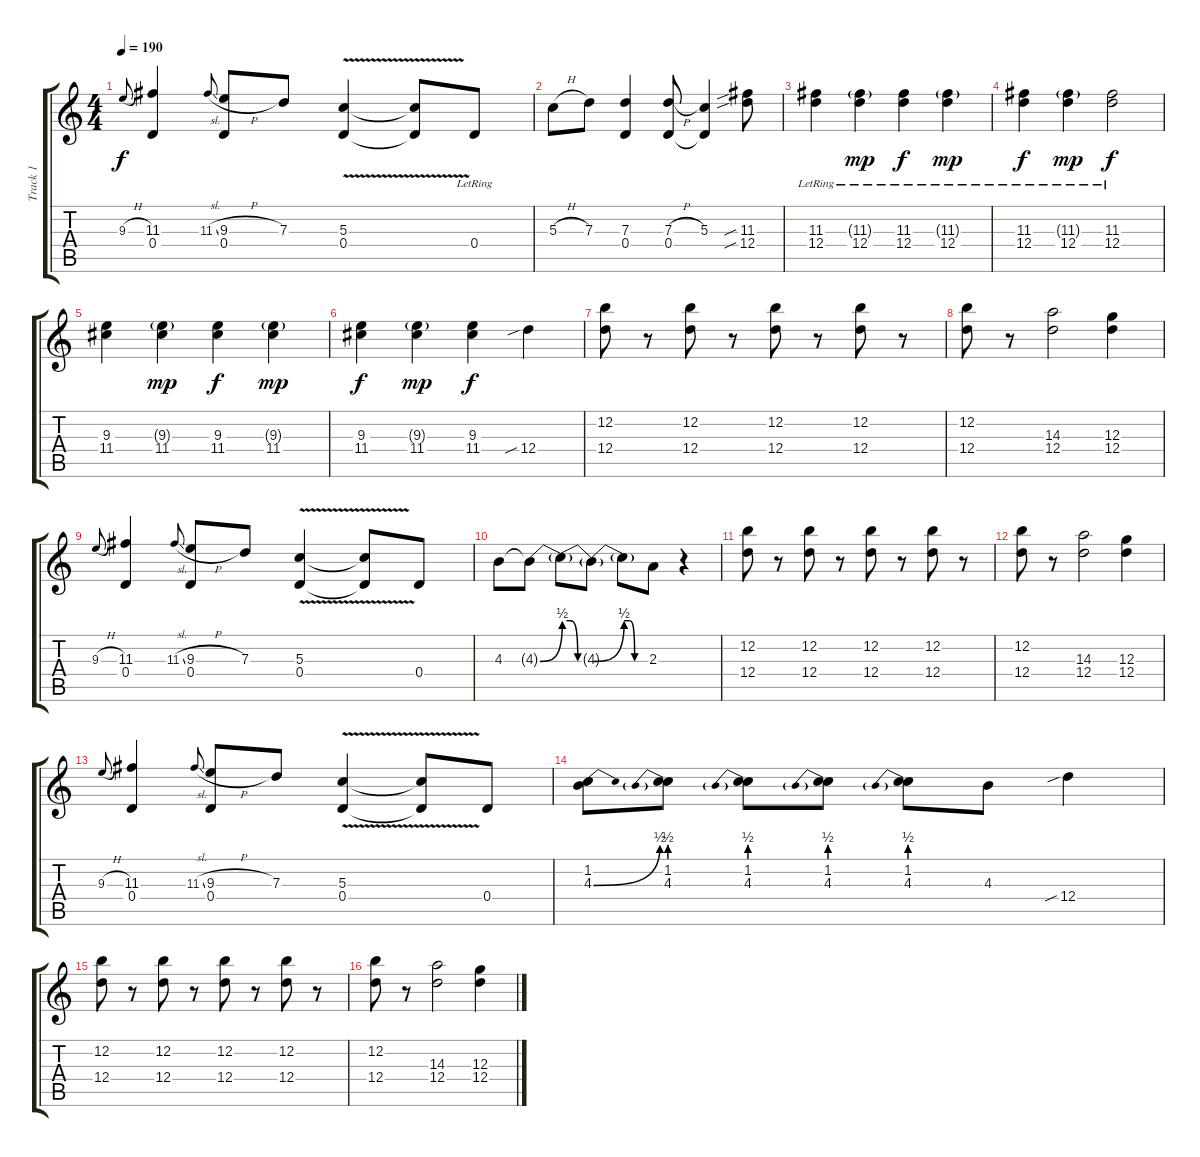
\track ("Track 1" "Track 1") {instrument overdrivenguitar}
\staff {score tabs}
\tuning (E4 B3 G3 D3 A2 E2) {hide}
\ts (4 4)
\tempo 190
\clef g2
\ks c
9.3{h}.8{gr onbeat dy f} (11.3 0.4).4 11.3{sl}.8{gr onbeat} (9.3{h} 0.4).8 7.3.8 (5.3 0.4{v}).4 (5.3{t} 0.4{t}).8 0.4{lr}.8 |
5.3{h}.8 7.3.8 (7.3 0.4).4 (7.3{h} 0.4).8 (5.3 0.4{t}).4 (11.3{sib} 12.4{sib}).8 |
(11.3{lr} 12.4).4 (11.3{g} 12.4{lr}).4{dy mp} (11.3{lr} 12.4).4{dy f} (11.3{g} 12.4{lr}).4{dy mp} |
(11.3{lr} 12.4).4{dy f} (11.3{g} 12.4{lr}).4{dy mp} (11.3{lr} 12.4).2{dy f} |
(9.3 11.4).4 (9.3{g} 11.4).4{dy mp} (9.3 11.4).4{dy f} (9.3{g} 11.4).4{dy mp} |
(9.3 11.4).4{dy f} (9.3{g} 11.4).4{dy mp} (9.3 11.4).4{dy f} 12.4{sib}.4 |
(12.2 12.4).8 r.8 (12.2 12.4).8 r.8 (12.2 12.4).8 r.8 (12.2 12.4).8 r.8 |
(12.2 12.4).8 r.8 (14.3 12.4).2 (12.3 12.4).4 |
9.3{h}.8{gr onbeat} (11.3 0.4).4 11.3{sl}.8{gr onbeat} (9.3{h} 0.4).8 7.3.8 (5.3 0.4{v}).4 (5.3{t} 0.4{t}).8 0.4.8 |
4.3.8 4.3{be (bend 0 0 60 2) t}.8 4.3{be (custom 0 2 15 2 30 0 60 0) t}.8 4.3{be (bend 0 0 60 2) t}.8 4.3{be (custom 0 2 15 2 30 0 60 0) t}.8 2.3.8 r.4 |
(12.2 12.4).8 r.8 (12.2 12.4).8 r.8 (12.2 12.4).8 r.8 (12.2 12.4).8 r.8 |
(12.2 12.4).8 r.8 (14.3 12.4).2 (12.3 12.4).4 |
9.3{h}.8{gr onbeat} (11.3 0.4).4 11.3{sl}.8{gr onbeat} (9.3{h} 0.4).8 7.3.8 (5.3 0.4{v}).4 (5.3{t} 0.4{t}).8 0.4.8 |
(1.2 4.3{be (bend 0 0 60 2)}).8 (1.2 4.3{be (prebend 0 2 60 2)}).8 (1.2 4.3{be (prebend 0 2 60 2)}).8 (1.2 4.3{be (prebend 0 2 60 2)}).8 (1.2 4.3{be (prebend 0 2 60 2)}).8 4.3.8 12.4{sib}.4 |
(12.2 12.4).8 r.8 (12.2 12.4).8 r.8 (12.2 12.4).8 r.8 (12.2 12.4).8 r.8 |
(12.2 12.4).8 r.8 (14.3 12.4).2 (12.3 12.4).4
